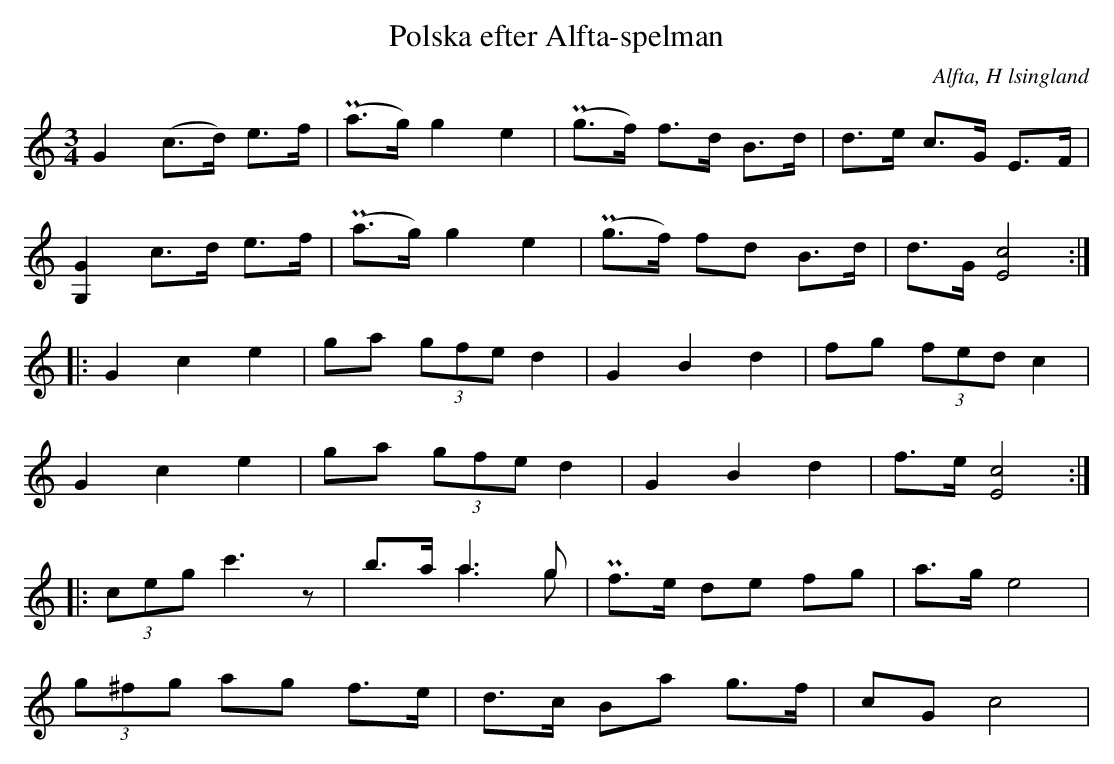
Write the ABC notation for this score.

X:1
T: Polska efter Alfta-spelman
O: Alfta, H lsingland
M: 3/4
L: 1/8
K: C
G2    (c>d) e>f | P(a>g) g2 e2 | P(g>f) f>d B>d | d>e c>G E>F |
[GG,]2 c>d  e>f | P(a>g) g2 e2 | P(g>f) fd B>d | d>G [E4c4] ::
G2 c2 e2 | ga (3gfe d2 | G2 B2 d2 | fg (3fed c2 |
G2 c2 e2 | ga (3gfe d2 | G2 B2 d2 | f>e [E4c4] ::
(3ceg c'3z | b>a a2>g2 & x2 a2>g2 | Pf>e de fg | a>g e4 |
(3g^fg ag f>e | d>c Ba g>f | cG c4 |
